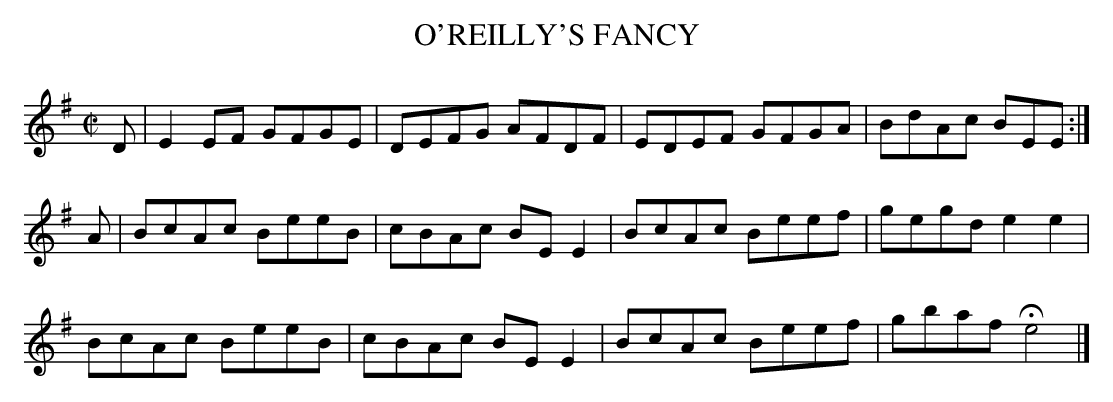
X:1
T:O'REILLY'S FANCY
M:C|
L:1/8
K:Em
D|E2EF GFGE|DEFG AFDF|EDEF GFGA|BdAc BEE:|
A|BcAc BeeB|cBAc BEE2|BcAc Beef|gegd e2e2|
BcAc BeeB|cBAc BEE2|BcAc Beef|gbaf He4|]
